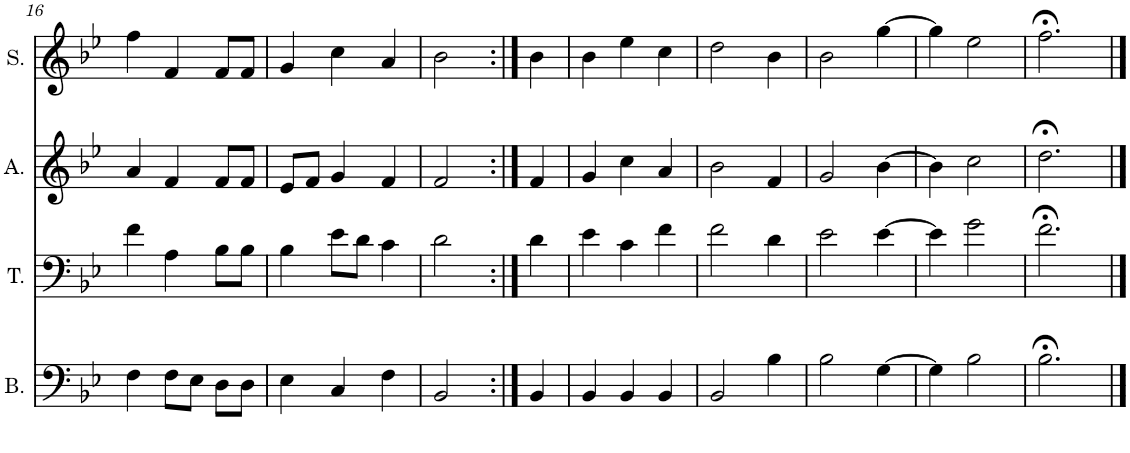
**kern	**kern	**kern	**kern
*part4	*part3	*part2	*part1
*staff4	*staff3	*staff2	*staff1
*I"Bass	*I"Tenor	*I"Alto	*I"Sop 1
*I'B.	*I'T.	*I'A.	*I'S.
!!LO:PB:g=z
*clefF4	*clefF4	*clefG2	*clefG2
*k[b-e-]	*k[b-e-]	*k[b-e-]	*k[b-e-]
*M3/4	*M3/4	*M3/4	*M3/4
=16	=16	=16	=16
4F\	4f\	4a/	4ff\
8F\L	4A\	4f/	4f/
8E-\J	.	.	.
8D\L	8B-\L	8f/L	8f/L
8D\J	8B-\J	8f/J	8f/J
=17	=17	=17	=17
4E-\	4B-\	8e-/L	4g/
.	.	8f/J	.
4C/	8e-\L	4g/	4cc\
.	8d\J	.	.
4F\	4c\	4f/	4a/
=18	=18	=18	=18
2BB-/	2d\	2f/	2b-\
=19:|!	=19:|!	=19:|!	=19:|!
4BB-/	4d\	4f/	4b-\
=20	=20	=20	=20
4BB-/	4e-\	4g/	4b-\
4BB-/	4c\	4cc\	4ee-\
4BB-/	4f\	4a/	4cc\
=21	=21	=21	=21
2BB-/	2f\	2b-\	2dd\
4B-\	4d\	4f/	4b-\
=22	=22	=22	=22
2B-\	2e-\	2g/	2b-\
[4G\	[4e-\	[4b-\	[4gg\
=23	=23	=23	=23
4G\]	4e-\]	4b-\]	4gg\]
2B-\	2g\	2cc\	2ee-\
=24	=24	=24	=24
2.B-;<\	2.f;<\	2.dd;<\	2.ff;<\
==	==	==	==
*-	*-	*-	*-
